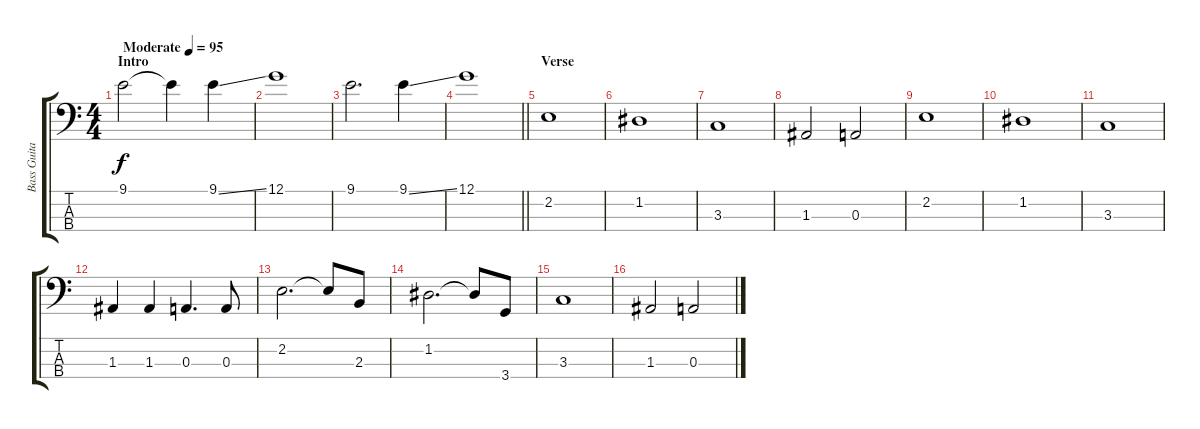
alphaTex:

\track ("Bass Guitar" "Bass Guita") {instrument electricbassfinger}
\staff {score tabs}
\tuning (G2 D2 A1 E1) {hide}
\ts (4 4)
\section ("" "Intro")
\tempo (95 "Moderate")
\clef f4
\ks c
9.1.2{dy f instrument electricbassfinger} 9.1{t}.4 9.1{ss}.4 |
12.1.1 |
9.1.2{d} 9.1{ss}.4 |
\barLineRight lightlight
12.1.1 |
\section ("" "Verse")
2.2.1 |
1.2.1 |
3.3.1 |
1.3.2 0.3.2 |
2.2.1 |
1.2.1 |
3.3.1 |
1.3.4 1.3.4 0.3.4{d} 0.3.8 |
2.2.2{d} 2.2{t}.8 2.3.8 |
1.2.2{d} 1.2{t}.8 3.4.8 |
3.3.1 |
1.3.2 0.3.2
